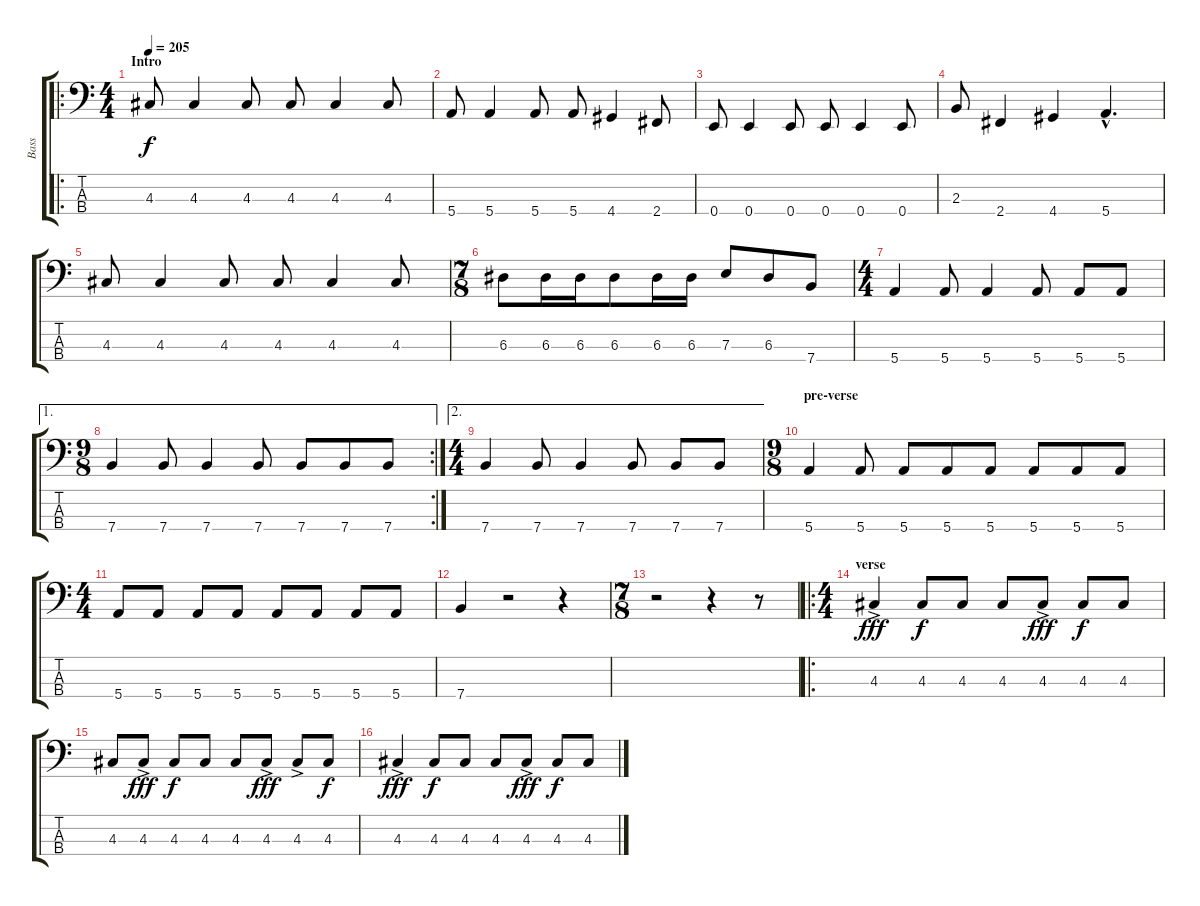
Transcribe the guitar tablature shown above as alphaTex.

\track ("Bass" "Bass") {instrument electricbassfinger}
\staff {score tabs}
\tuning (G2 D2 A1 E1) {hide}
\ro
\ts (4 4)
\section ("" "Intro")
\tempo 205
\clef f4
\ks c
4.3.8{dy f instrument electricbassfinger} 4.3.4 4.3.8 4.3.8 4.3.4 4.3.8 |
5.4.8 5.4.4 5.4.8 5.4.8 4.4.4 2.4.8 |
0.4.8 0.4.4 0.4.8 0.4.8 0.4.4 0.4.8 |
2.3.8 2.4.4 4.4.4 5.4{hac}.4{d} |
4.3.8 4.3.4 4.3.8 4.3.8 4.3.4 4.3.8 |
\ts (7 8)
6.3.8 6.3.16 6.3.16 6.3.8 6.3.16 6.3.16 7.3.8 6.3.8 7.4.8 |
\ts (4 4)
5.4.4 5.4.8 5.4.4 5.4.8 5.4.8 5.4.8 |
\ae 1
\rc 2
\ts (9 8)
7.4.4 7.4.8 7.4.4 7.4.8 7.4.8 7.4.8 7.4.8 |
\ae 2
\ts (4 4)
7.4.4 7.4.8 7.4.4 7.4.8 7.4.8 7.4.8 |
\ts (9 8)
\section ("" "pre-verse")
5.4.4 5.4.8 5.4.8 5.4.8 5.4.8 5.4.8 5.4.8 5.4.8 |
\ts (4 4)
5.4.8 5.4.8 5.4.8 5.4.8 5.4.8 5.4.8 5.4.8 5.4.8 |
7.4.4 r.2 r.4 |
\ts (7 8)
r.2 r.4 r.8 |
\ro
\ts (4 4)
\section ("" "verse")
4.3{ac}.4{dy fff} 4.3.8{dy f} 4.3.8 4.3.8 4.3{ac}.8{dy fff} 4.3.8{dy f} 4.3.8 |
4.3.8 4.3{ac}.8{dy fff} 4.3.8{dy f} 4.3.8 4.3.8 4.3{ac}.8{dy fff} 4.3{ac}.8 4.3.8{dy f} |
4.3{ac}.4{dy fff} 4.3.8{dy f} 4.3.8 4.3.8 4.3{ac}.8{dy fff} 4.3.8{dy f} 4.3.8
